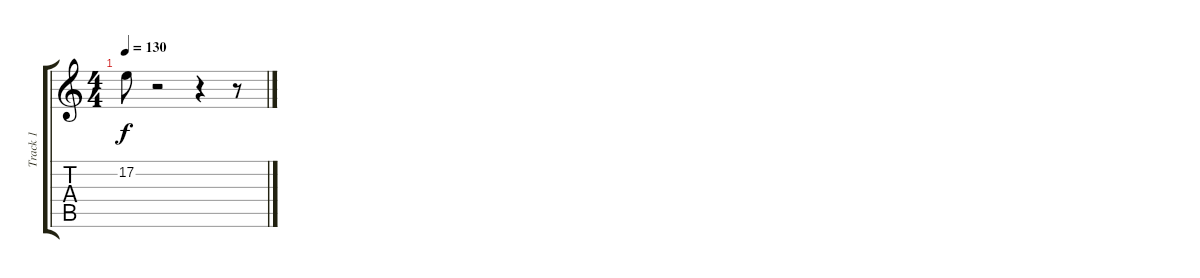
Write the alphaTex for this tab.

\track ("Track 1" "Track 1") {instrument lead1square}
\staff {score tabs}
\tuning (E4 B3 G3 D3 A2 E2) {hide}
\ts (4 4)
\tempo 130
\clef g2
\ks c
17.2{t}.8{dy f} r.2 r.4 r.8
